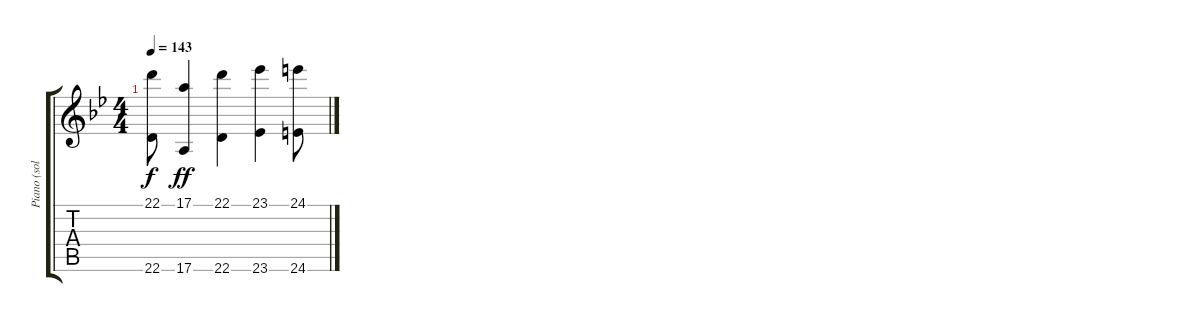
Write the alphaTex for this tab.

\track ("Piano (solo+coda)" "Piano (sol") {instrument brightacousticpiano}
\staff {score tabs}
\tuning (E4 B3 G3 D3 A2 E2) {hide}
\ts (4 4)
\tempo 143
\clef g2
\ks gminor
(22.1{t} 22.6{t}).8{dy f} (17.1 17.6).4{dy ff} (22.1 22.6).4 (23.1 23.6).4 (24.1 24.6).8
